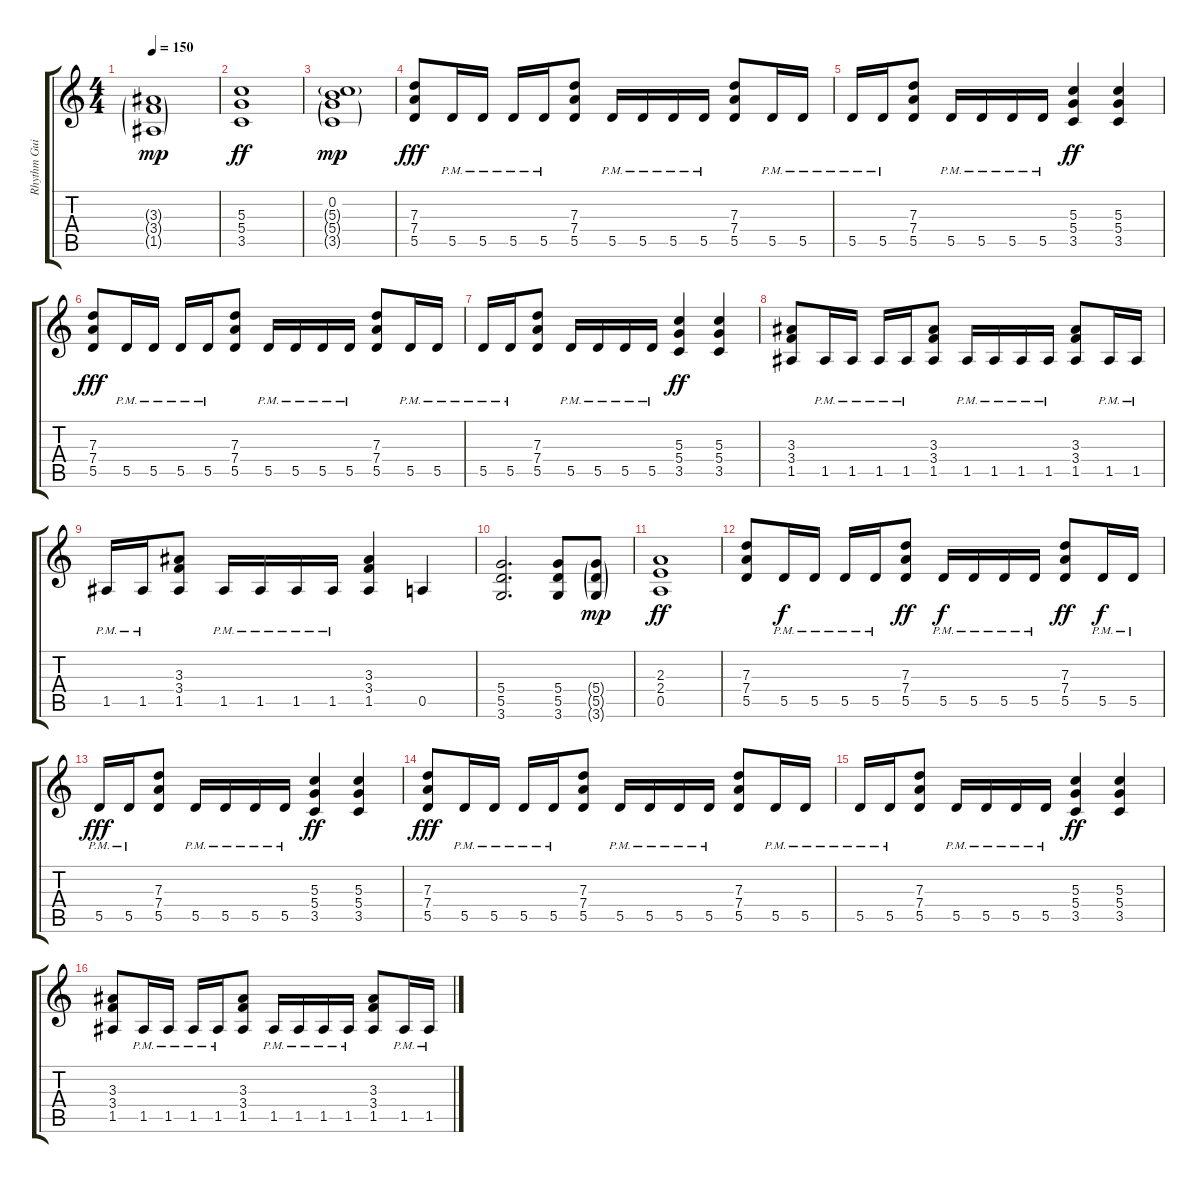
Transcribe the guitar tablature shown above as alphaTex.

\track ("Rhythm Guitar" "Rhythm Gui") {instrument overdrivenguitar}
\staff {score tabs}
\tuning (E4 B3 G3 D3 A2 E2) {hide}
\ts (4 4)
\tempo 150
\clef g2
\ks c
(3.3{g} 3.4{g} 1.5{g}).1{dy mp} |
(5.3 5.4 3.5).1{dy ff} |
(0.2 5.3{g} 5.4{g} 3.5{g}).1{dy mp} |
(7.3 7.4 5.5).8{dy fff} 5.5{pm}.16 5.5{pm}.16 5.5{pm}.16 5.5{pm}.16 (7.3 7.4 5.5).8 5.5{pm}.16 5.5{pm}.16 5.5{pm}.16 5.5{pm}.16 (7.3 7.4 5.5).8 5.5{pm}.16 5.5{pm}.16 |
5.5{pm}.16 5.5{pm}.16 (7.3 7.4 5.5).8 5.5{pm}.16 5.5{pm}.16 5.5{pm}.16 5.5{pm}.16 (5.3 5.4 3.5).4{dy ff} (5.3 5.4 3.5).4 |
(7.3 7.4 5.5).8{dy fff} 5.5{pm}.16 5.5{pm}.16 5.5{pm}.16 5.5{pm}.16 (7.3 7.4 5.5).8 5.5{pm}.16 5.5{pm}.16 5.5{pm}.16 5.5{pm}.16 (7.3 7.4 5.5).8 5.5{pm}.16 5.5{pm}.16 |
5.5{pm}.16 5.5{pm}.16 (7.3 7.4 5.5).8 5.5{pm}.16 5.5{pm}.16 5.5{pm}.16 5.5{pm}.16 (5.3 5.4 3.5).4{dy ff} (5.3 5.4 3.5).4 |
(3.3 3.4 1.5).8 1.5{pm}.16 1.5{pm}.16 1.5{pm}.16 1.5{pm}.16 (3.3 3.4 1.5).8 1.5{pm}.16 1.5{pm}.16 1.5{pm}.16 1.5{pm}.16 (3.3 3.4 1.5).8 1.5{pm}.16 1.5{pm}.16 |
1.5{pm}.16 1.5{pm}.16 (3.3 3.4 1.5).8 1.5{pm}.16 1.5{pm}.16 1.5{pm}.16 1.5{pm}.16 (3.3 3.4 1.5).4 0.5.4 |
(5.4 5.5 3.6).2{d} (5.4 5.5 3.6).8 (5.4{g} 5.5{g} 3.6{g}).8{dy mp} |
(2.3 2.4 0.5).1{dy ff} |
(7.3 7.4 5.5).8 5.5{pm}.16{dy f} 5.5{pm}.16 5.5{pm}.16 5.5{pm}.16 (7.3 7.4 5.5).8{dy ff} 5.5{pm}.16{dy f} 5.5{pm}.16 5.5{pm}.16 5.5{pm}.16 (7.3 7.4 5.5).8{dy ff} 5.5{pm}.16{dy f} 5.5{pm}.16 |
5.5{pm}.16{dy fff} 5.5{pm}.16 (7.3 7.4 5.5).8 5.5{pm}.16 5.5{pm}.16 5.5{pm}.16 5.5{pm}.16 (5.3 5.4 3.5).4{dy ff} (5.3 5.4 3.5).4 |
(7.3 7.4 5.5).8{dy fff} 5.5{pm}.16 5.5{pm}.16 5.5{pm}.16 5.5{pm}.16 (7.3 7.4 5.5).8 5.5{pm}.16 5.5{pm}.16 5.5{pm}.16 5.5{pm}.16 (7.3 7.4 5.5).8 5.5{pm}.16 5.5{pm}.16 |
5.5{pm}.16 5.5{pm}.16 (7.3 7.4 5.5).8 5.5{pm}.16 5.5{pm}.16 5.5{pm}.16 5.5{pm}.16 (5.3 5.4 3.5).4{dy ff} (5.3 5.4 3.5).4 |
(3.3 3.4 1.5).8 1.5{pm}.16 1.5{pm}.16 1.5{pm}.16 1.5{pm}.16 (3.3 3.4 1.5).8 1.5{pm}.16 1.5{pm}.16 1.5{pm}.16 1.5{pm}.16 (3.3 3.4 1.5).8 1.5{pm}.16 1.5{pm}.16
